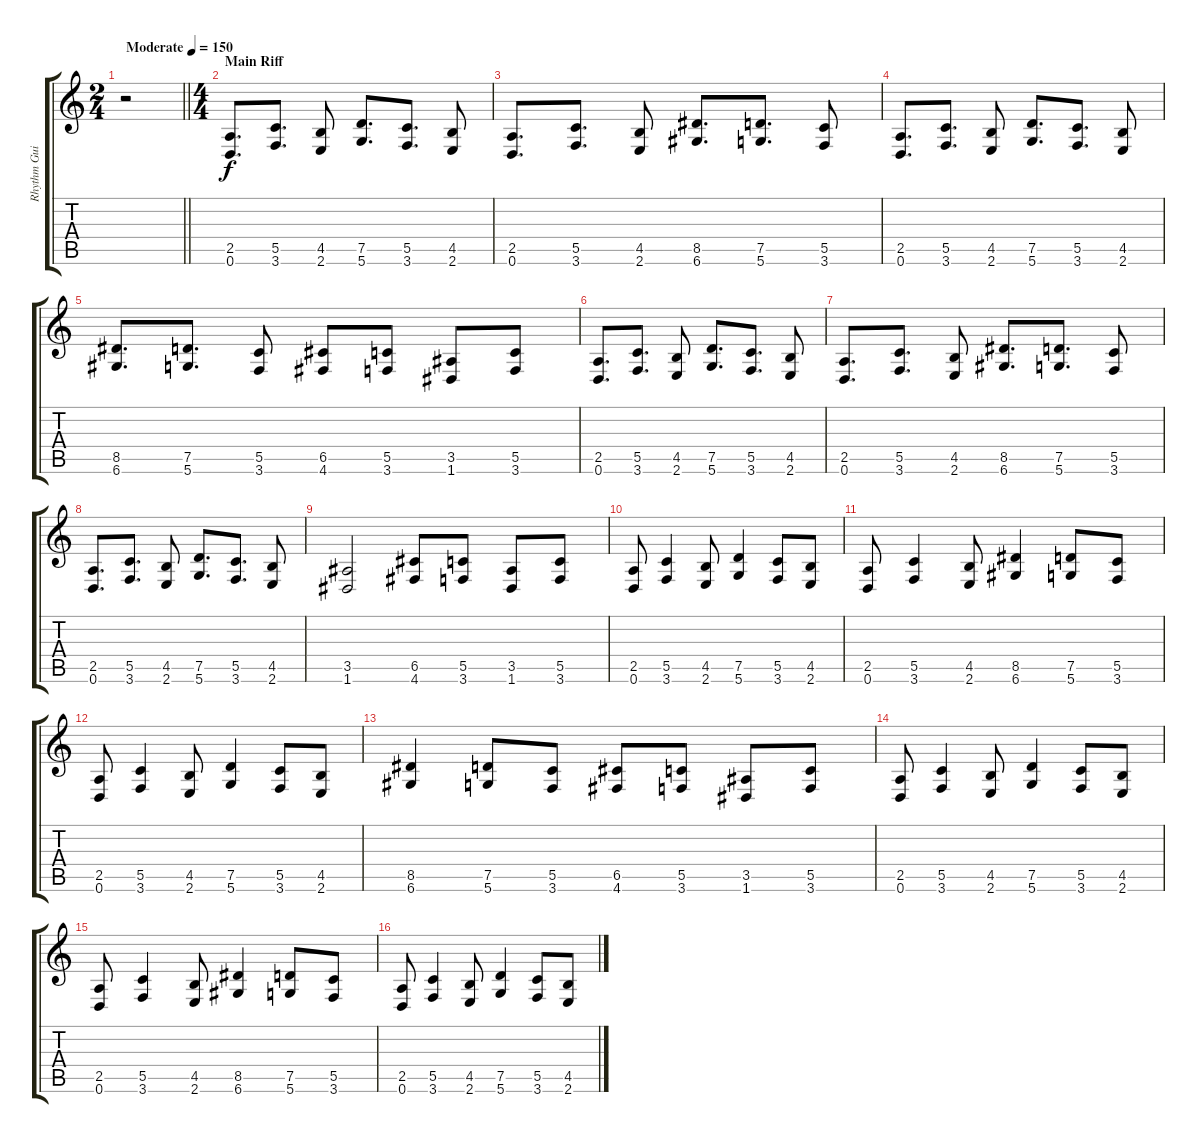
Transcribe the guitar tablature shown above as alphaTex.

\track ("Rhythm Guitar 1" "Rhythm Gui") {instrument distortionguitar}
\staff {score tabs}
\tuning (D4 A3 F3 C3 G2 D2) {hide}
\ts (2 4)
\tempo (150 "Moderate")
\clef g2
\barLineRight lightlight
\ks c
r.2{dy f instrument distortionguitar} |
\ts (4 4)
\section ("" "Main Riff")
(2.5 0.6).8{d} (5.5 3.6).8{d} (4.5 2.6).8 (7.5 5.6).8{d} (5.5 3.6).8{d} (4.5 2.6).8 |
(2.5 0.6).8{d} (5.5 3.6).8{d} (4.5 2.6).8 (8.5 6.6).8{d} (7.5 5.6).8{d} (5.5 3.6).8 |
(2.5 0.6).8{d} (5.5 3.6).8{d} (4.5 2.6).8 (7.5 5.6).8{d} (5.5 3.6).8{d} (4.5 2.6).8 |
(8.5 6.6).8{d} (7.5 5.6).8{d} (5.5 3.6).8 (6.5 4.6).8 (5.5 3.6).8 (3.5 1.6).8 (5.5 3.6).8 |
(2.5 0.6).8{d} (5.5 3.6).8{d} (4.5 2.6).8 (7.5 5.6).8{d} (5.5 3.6).8{d} (4.5 2.6).8 |
(2.5 0.6).8{d} (5.5 3.6).8{d} (4.5 2.6).8 (8.5 6.6).8{d} (7.5 5.6).8{d} (5.5 3.6).8 |
(2.5 0.6).8{d} (5.5 3.6).8{d} (4.5 2.6).8 (7.5 5.6).8{d} (5.5 3.6).8{d} (4.5 2.6).8 |
(3.5 1.6).2 (6.5 4.6).8 (5.5 3.6).8 (3.5 1.6).8 (5.5 3.6).8 |
(2.5 0.6).8 (5.5 3.6).4 (4.5 2.6).8 (7.5 5.6).4 (5.5 3.6).8 (4.5 2.6).8 |
(2.5 0.6).8 (5.5 3.6).4 (4.5 2.6).8 (8.5 6.6).4 (7.5 5.6).8 (5.5 3.6).8 |
(2.5 0.6).8 (5.5 3.6).4 (4.5 2.6).8 (7.5 5.6).4 (5.5 3.6).8 (4.5 2.6).8 |
(8.5 6.6).4 (7.5 5.6).8 (5.5 3.6).8 (6.5 4.6).8 (5.5 3.6).8 (3.5 1.6).8 (5.5 3.6).8 |
(2.5 0.6).8 (5.5 3.6).4 (4.5 2.6).8 (7.5 5.6).4 (5.5 3.6).8 (4.5 2.6).8 |
(2.5 0.6).8 (5.5 3.6).4 (4.5 2.6).8 (8.5 6.6).4 (7.5 5.6).8 (5.5 3.6).8 |
(2.5 0.6).8 (5.5 3.6).4 (4.5 2.6).8 (7.5 5.6).4 (5.5 3.6).8 (4.5 2.6).8
